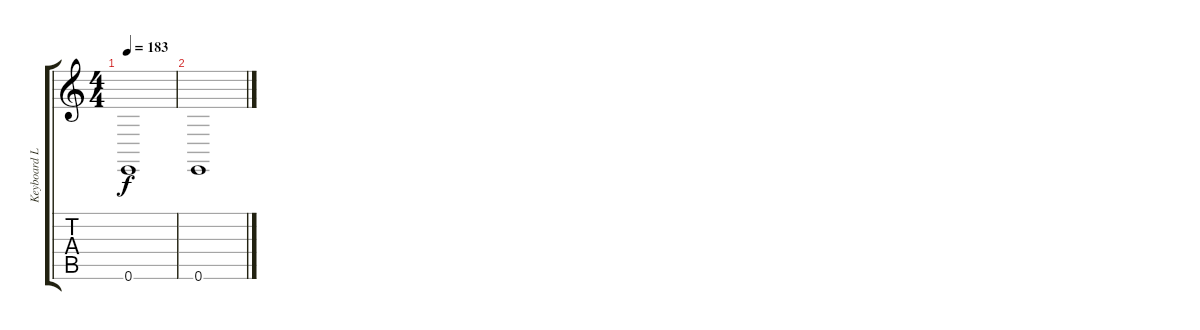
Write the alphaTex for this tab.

\track ("Keyboard L" "Keyboard L") {instrument acousticgrandpiano}
\staff {score tabs}
\tuning (E4 B3 G3 D3 A2 E2) {hide}
\ts (4 4)
\tempo 183
\clef g2
\ks c
0.6{t}.1{dy f} |
0.6.1
